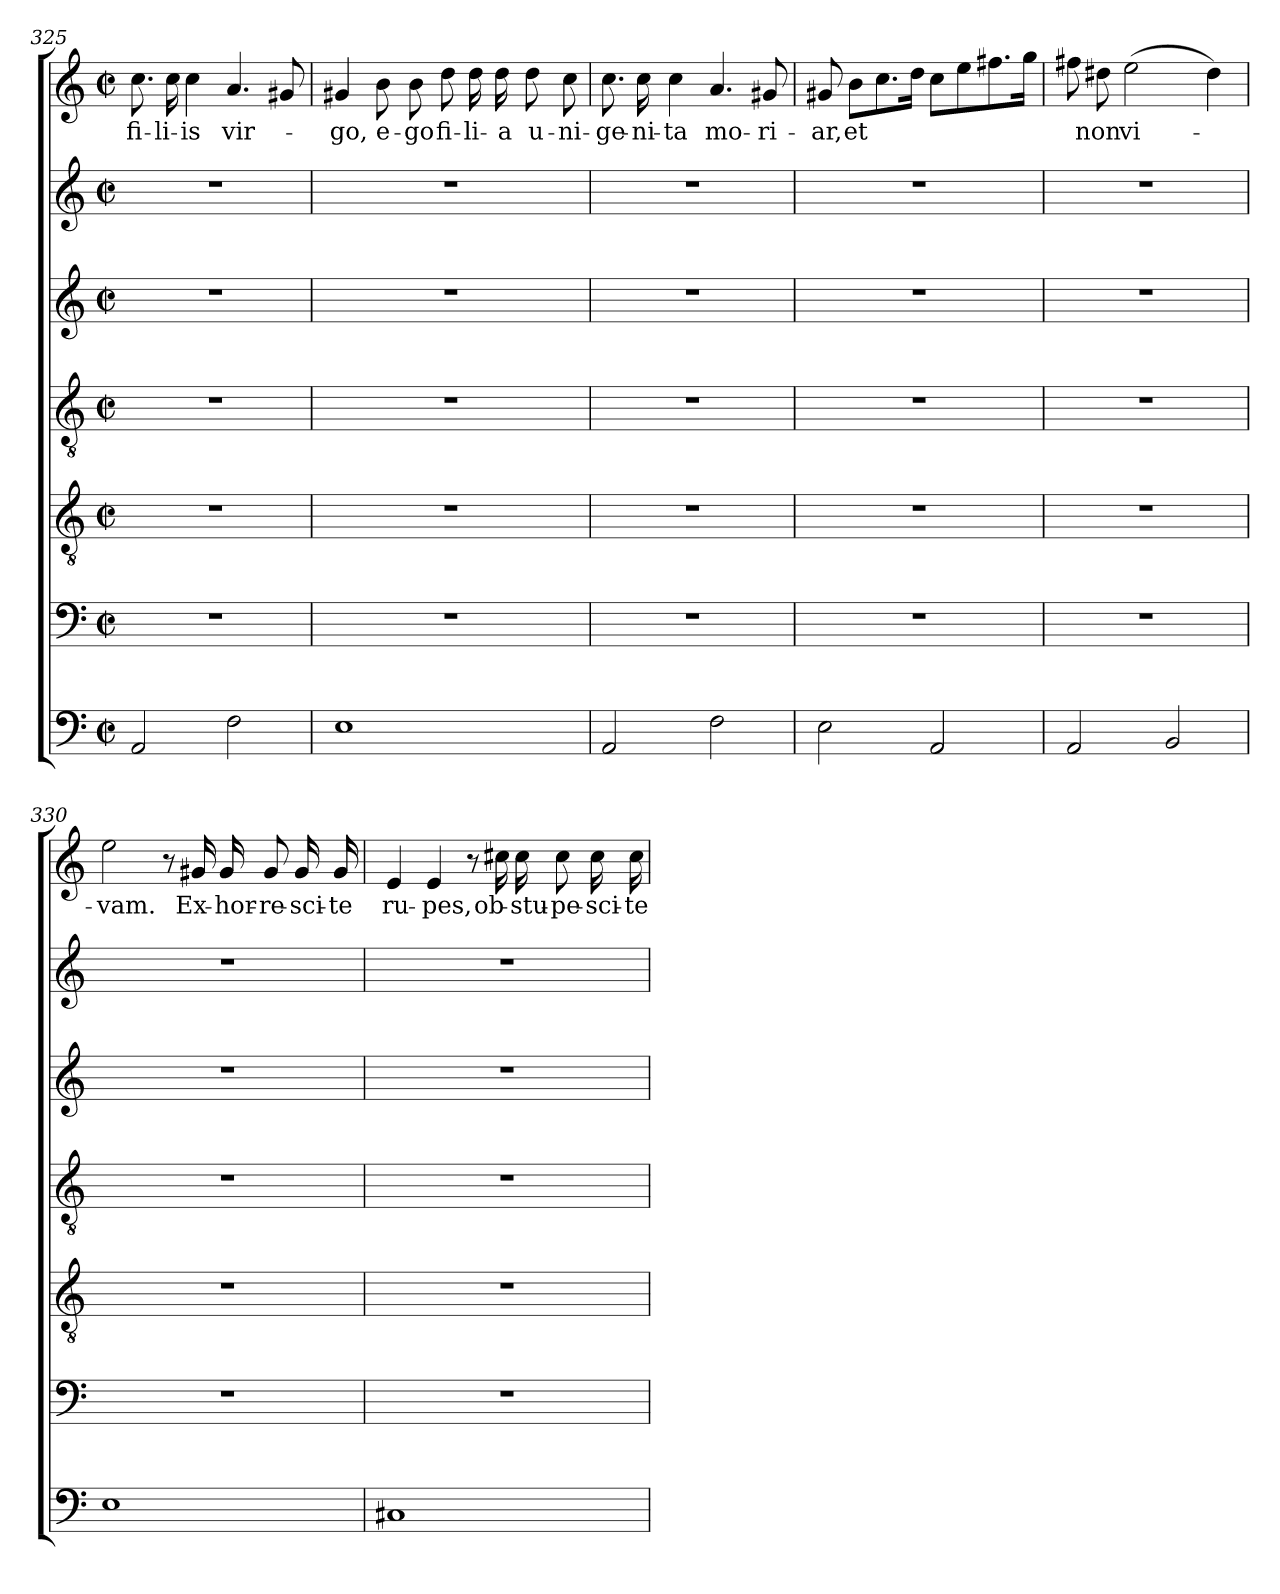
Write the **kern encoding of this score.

**kern	**kern	**kern	**kern	**kern	**kern	**kern	**text
*part7	*part6	*part5	*part4	*part3	*part2	*part1	*part1
*staff7	*staff6	*staff5	*staff4	*staff3	*staff2	*staff1	*staff1
!!LO:LB:g=z
*clefF4	*clefF4	*clefGv2	*clefGv2	*clefG2	*clefG2	*clefG2	*
*	*ITrd8c14	*	*	*	*	*	*
*k[]	*k[]	*k[]	*k[]	*k[]	*k[]	*k[]	*
*C:	*C:	*C:	*C:	*C:	*C:	*C:	*
*M2/2	*M2/2	*M2/2	*M2/2	*M2/2	*M2/2	*M2/2	*
*met(c|)	*met(c|)	*met(c|)	*met(c|)	*met(c|)	*met(c|)	*met(c|)	*
=325	=325	=325	=325	=325	=325	=325	=325
!	!	!	!	!	!	!	!LO:LY:b
2AA/	1r	1r	1r	1r	1r	8.cc\	fi-
!	!	!	!	!	!	!	!LO:LY:b
.	.	.	.	.	.	16cc\	-li-
!	!	!	!	!	!	!	!LO:LY:b
.	.	.	.	.	.	4cc\	-is
!	!	!	!	!	!	!	!LO:LY:b
2F\	.	.	.	.	.	4.a/	vir-
.	.	.	.	.	.	8g#X/	.
=326	=326	=326	=326	=326	=326	=326	=326
!	!	!	!	!	!	!	!LO:LY:b
1E	1r	1r	1r	1r	1r	4g#X/	-go,
!	!	!	!	!	!	!	!LO:LY:b
.	.	.	.	.	.	8b\	e-
!	!	!	!	!	!	!	!LO:LY:b
.	.	.	.	.	.	8b\	-go
!	!	!	!	!	!	!	!LO:LY:b
.	.	.	.	.	.	8dd\	fi-
!	!	!	!	!	!	!	!LO:LY:b
.	.	.	.	.	.	16dd\	-li-
!	!	!	!	!	!	!	!LO:LY:b
.	.	.	.	.	.	16dd\	-a
!	!	!	!	!	!	!	!LO:LY:b
.	.	.	.	.	.	8dd\	u-
!	!	!	!	!	!	!	!LO:LY:b
.	.	.	.	.	.	8cc\	-ni-
=327	=327	=327	=327	=327	=327	=327	=327
!	!	!	!	!	!	!	!LO:LY:b
2AA/	1r	1r	1r	1r	1r	8.cc\	-ge-
!	!	!	!	!	!	!	!LO:LY:b
.	.	.	.	.	.	16cc\	-ni-
!	!	!	!	!	!	!	!LO:LY:b
.	.	.	.	.	.	4cc\	-ta
!	!	!	!	!	!	!	!LO:LY:b
2F\	.	.	.	.	.	4.a/	mo-
!	!	!	!	!	!	!	!LO:LY:b
.	.	.	.	.	.	8g#X/	-ri-
=328	=328	=328	=328	=328	=328	=328	=328
!	!	!	!	!	!	!	!LO:LY:b
2E\	1r	1r	1r	1r	1r	8g#X/	-ar,
!	!	!	!	!	!	!	!LO:LY:b
.	.	.	.	.	.	8b\L	et
.	.	.	.	.	.	8.cc\	.
.	.	.	.	.	.	16dd\Jk	.
2AA/	.	.	.	.	.	8cc\L	.
.	.	.	.	.	.	8ee\	.
.	.	.	.	.	.	8.ff#X\	.
.	.	.	.	.	.	16gg\Jk	.
=329	=329	=329	=329	=329	=329	=329	=329
2AA/	1r	1r	1r	1r	1r	8ff#X\	.
!	!	!	!	!	!	!	!LO:LY:b
.	.	.	.	.	.	8dd#X\	non
!	!	!	!	!	!	!	!LO:LY:b
.	.	.	.	.	.	(>2ee\	vi-
2BB/	.	.	.	.	.	.	.
.	.	.	.	.	.	4dd#\)	.
!!LO:LB:g=z
=330	=330	=330	=330	=330	=330	=330	=330
!	!	!	!	!	!	!	!LO:LY:b
1E	1r	1r	1r	1r	1r	2ee\	-vam.
.	.	.	.	.	.	8r	.
!	!	!	!	!	!	!	!LO:LY:b
.	.	.	.	.	.	16g#X/	Ex-
!	!	!	!	!	!	!	!LO:LY:b
.	.	.	.	.	.	16g#/	-hor-
!	!	!	!	!	!	!	!LO:LY:b
.	.	.	.	.	.	8g#/	-re-
!	!	!	!	!	!	!	!LO:LY:b
.	.	.	.	.	.	16g#/	-sci-
!	!	!	!	!	!	!	!LO:LY:b
.	.	.	.	.	.	16g#/	-te
=331	=331	=331	=331	=331	=331	=331	=331
!	!	!	!	!	!	!	!LO:LY:b
1C#X	1r	1r	1r	1r	1r	4e/	ru-
!	!	!	!	!	!	!	!LO:LY:b
.	.	.	.	.	.	4e/	-pes,
.	.	.	.	.	.	8r	.
!	!	!	!	!	!	!	!LO:LY:b
.	.	.	.	.	.	16cc#X\	ob-
!	!	!	!	!	!	!	!LO:LY:b
.	.	.	.	.	.	16cc#\	-stu-
!	!	!	!	!	!	!	!LO:LY:b
.	.	.	.	.	.	8cc#\	-pe-
!	!	!	!	!	!	!	!LO:LY:b
.	.	.	.	.	.	16cc#\	-sci-
!	!	!	!	!	!	!	!LO:LY:b
.	.	.	.	.	.	16cc#\	-te
=	=	=	=	=	=	=	=
*-	*-	*-	*-	*-	*-	*-	*-
